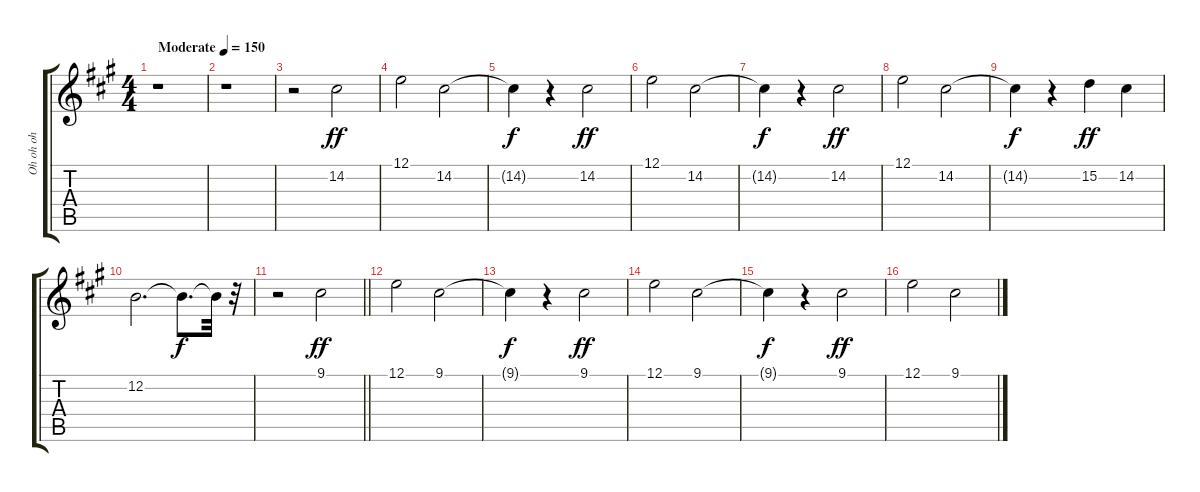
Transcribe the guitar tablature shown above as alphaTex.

\track ("Oh oh oh" "Oh oh oh") {instrument choiraahs}
\staff {score tabs}
\tuning (E4 B3 G3 D3 A2 E2) {hide}
\ts (4 4)
\tempo (150 "Moderate")
\clef g2
\ks a
r.1{dy ff instrument choiraahs} |
r.1 |
r.2 14.2.2{instrument synthvoice} |
12.1.2 14.2.2 |
14.2{t}.4{dy f} r.4 14.2.2{dy ff} |
12.1.2 14.2.2 |
14.2{t}.4{dy f} r.4 14.2.2{dy ff} |
12.1.2 14.2.2 |
14.2{t}.4{dy f} r.4 15.2.4{dy ff} 14.2.4 |
12.2.2{d} 12.2{t}.8{d dy f} 12.2{t}.32 r.32 |
\barLineRight lightlight
r.2 9.1.2{dy ff} |
12.1.2 9.1.2 |
9.1{t}.4{dy f} r.4 9.1.2{dy ff} |
12.1.2 9.1.2 |
9.1{t}.4{dy f} r.4 9.1.2{dy ff} |
12.1.2 9.1.2
